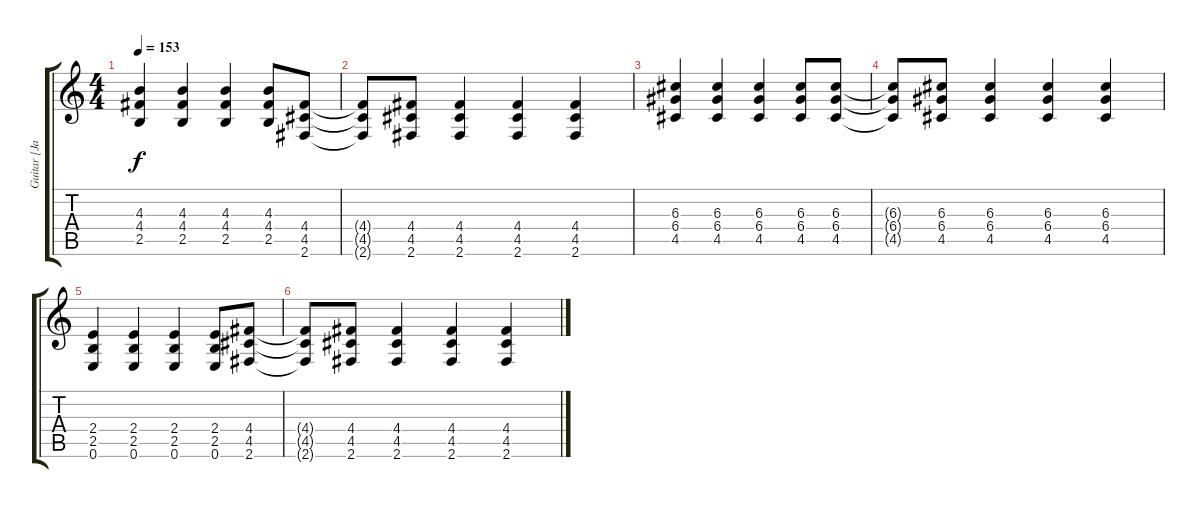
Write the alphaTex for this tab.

\track ("Guitar [Jaska]" "Guitar [Ja") {instrument distortionguitar}
\staff {score tabs}
\tuning (E4 B3 G3 D3 A2 E2) {hide}
\ts (4 4)
\tempo 153
\clef g2
\ks c
(4.3 4.4 2.5).4{dy f volume 3} (4.3 4.4 2.5).4 (4.3 4.4 2.5).4 (4.3 4.4 2.5).8 (4.4 4.5 2.6).8 |
(4.4{t} 4.5{t} 2.6{t}).8 (4.4 4.5 2.6).8 (4.4 4.5 2.6).4 (4.4 4.5 2.6).4 (4.4 4.5 2.6).4 |
(6.3 6.4 4.5).4 (6.3 6.4 4.5).4 (6.3 6.4 4.5).4 (6.3 6.4 4.5).8 (6.3 6.4 4.5).8 |
(6.3{t} 6.4{t} 4.5{t}).8 (6.3 6.4 4.5).8 (6.3 6.4 4.5).4 (6.3 6.4 4.5).4 (6.3 6.4 4.5).4 |
(2.4 2.5 0.6).4{volume 0} (2.4 2.5 0.6).4 (2.4 2.5 0.6).4 (2.4 2.5 0.6).8 (4.4 4.5 2.6).8 |
(4.4{t} 4.5{t} 2.6{t}).8 (4.4 4.5 2.6).8 (4.4 4.5 2.6).4 (4.4 4.5 2.6).4 (4.4 4.5 2.6).4
